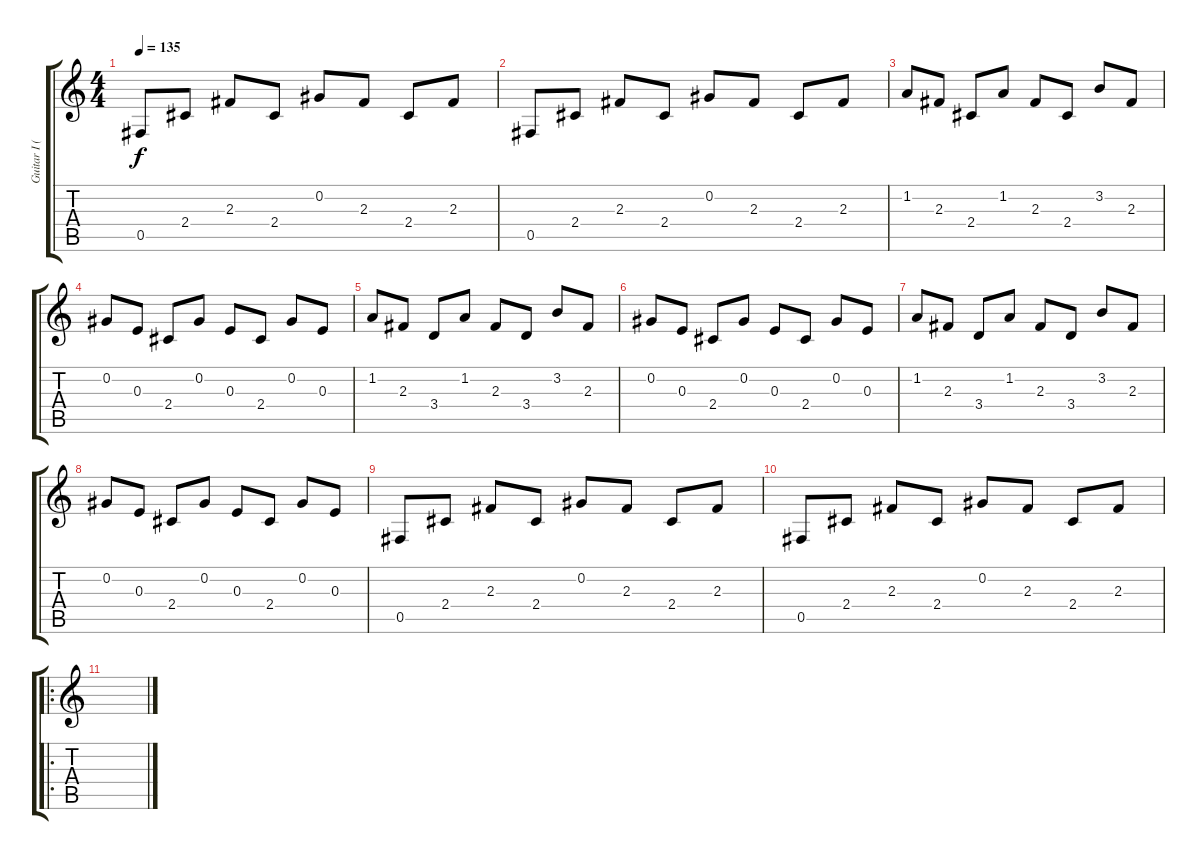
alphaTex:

\track ("Guitar I ( Acoustic )" "Guitar I (") {instrument acousticguitarsteel}
\staff {score tabs}
\tuning (Db4 Ab3 E3 B2 Gb2 Db2) {hide}
\ts (4 4)
\tempo 135
\clef g2
\ks c
0.5.8{dy f} 2.4.8 2.3.8 2.4.8 0.2.8 2.3.8 2.4.8 2.3.8 |
0.5.8 2.4.8 2.3.8 2.4.8 0.2.8 2.3.8 2.4.8 2.3.8 |
1.2.8 2.3.8 2.4.8 1.2.8 2.3.8 2.4.8 3.2.8 2.3.8 |
0.2.8 0.3.8 2.4.8 0.2.8 0.3.8 2.4.8 0.2.8 0.3.8 |
1.2.8 2.3.8 3.4.8 1.2.8 2.3.8 3.4.8 3.2.8 2.3.8 |
0.2.8 0.3.8 2.4.8 0.2.8 0.3.8 2.4.8 0.2.8 0.3.8 |
1.2.8 2.3.8 3.4.8 1.2.8 2.3.8 3.4.8 3.2.8 2.3.8 |
0.2.8 0.3.8 2.4.8 0.2.8 0.3.8 2.4.8 0.2.8 0.3.8 |
0.5.8 2.4.8 2.3.8 2.4.8 0.2.8 2.3.8 2.4.8 2.3.8 |
0.5.8 2.4.8 2.3.8 2.4.8 0.2.8 2.3.8 2.4.8 2.3.8 |
\ro
